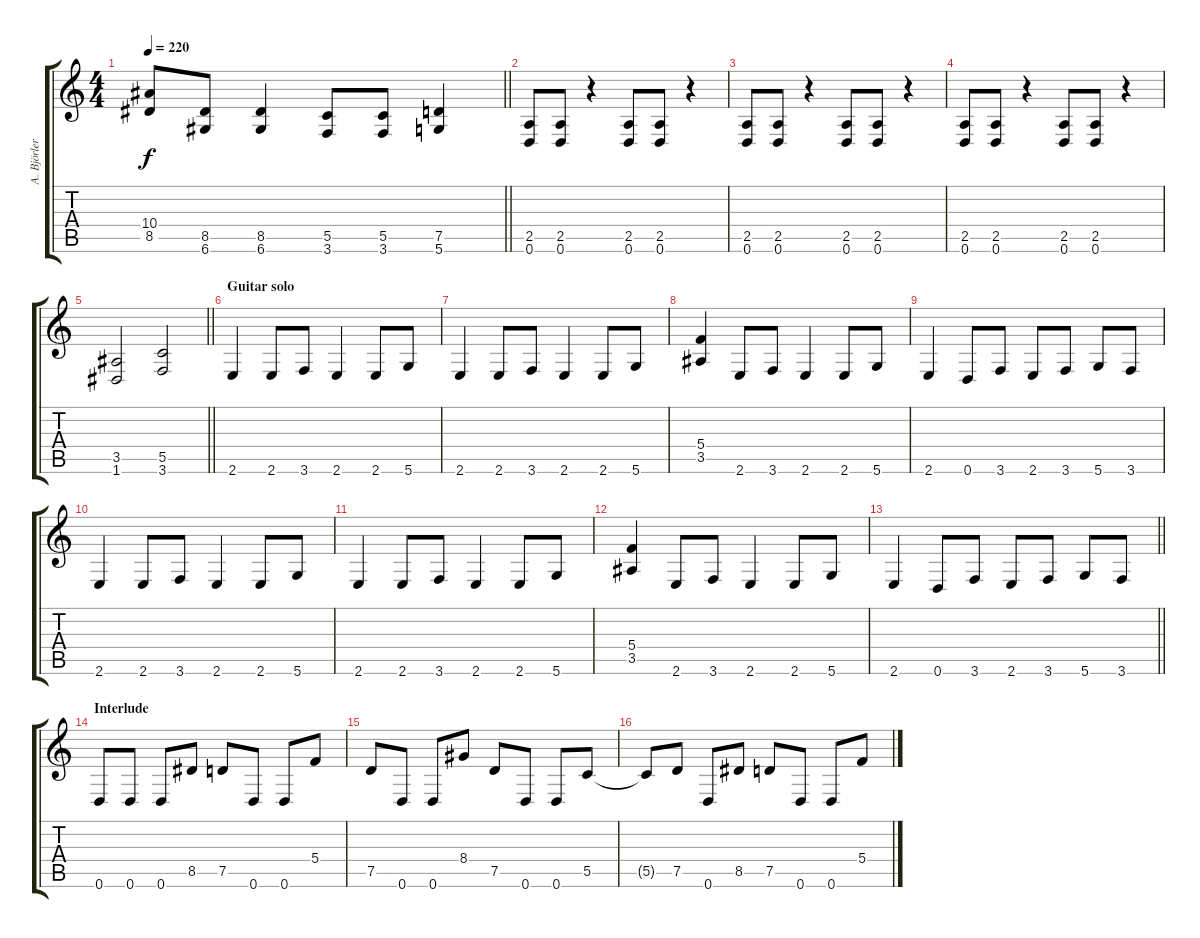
\track ("A. Björler" "A. Björler") {instrument distortionguitar}
\staff {score tabs}
\tuning (D4 A3 F3 C3 G2 D2) {hide}
\ts (4 4)
\tempo 220
\clef g2
\barLineRight lightlight
\ks c
(10.4 8.5).8{dy f} (8.5 6.6).8 (8.5 6.6).4 (5.5 3.6).8 (5.5 3.6).8 (7.5 5.6).4 |
(2.5 0.6).8 (2.5 0.6).8 r.4 (2.5 0.6).8 (2.5 0.6).8 r.4 |
(2.5 0.6).8 (2.5 0.6).8 r.4 (2.5 0.6).8 (2.5 0.6).8 r.4 |
(2.5 0.6).8 (2.5 0.6).8 r.4 (2.5 0.6).8 (2.5 0.6).8 r.4 |
\barLineRight lightlight
(3.5 1.6).2 (5.5 3.6).2 |
\section ("" "Guitar solo")
2.6.4 2.6.8 3.6.8 2.6.4 2.6.8 5.6.8 |
2.6.4 2.6.8 3.6.8 2.6.4 2.6.8 5.6.8 |
(5.4 3.5).4 2.6.8 3.6.8 2.6.4 2.6.8 5.6.8 |
2.6.4 0.6.8 3.6.8 2.6.8 3.6.8 5.6.8 3.6.8 |
2.6.4 2.6.8 3.6.8 2.6.4 2.6.8 5.6.8 |
2.6.4 2.6.8 3.6.8 2.6.4 2.6.8 5.6.8 |
(5.4 3.5).4 2.6.8 3.6.8 2.6.4 2.6.8 5.6.8 |
\barLineRight lightlight
2.6.4 0.6.8 3.6.8 2.6.8 3.6.8 5.6.8 3.6.8 |
\section ("" "Interlude")
0.6.8 0.6.8 0.6.8 8.5.8 7.5.8 0.6.8 0.6.8 5.4.8 |
7.5.8 0.6.8 0.6.8 8.4.8 7.5.8 0.6.8 0.6.8 5.5.8 |
5.5{t}.8 7.5.8 0.6.8 8.5.8 7.5.8 0.6.8 0.6.8 5.4.8
